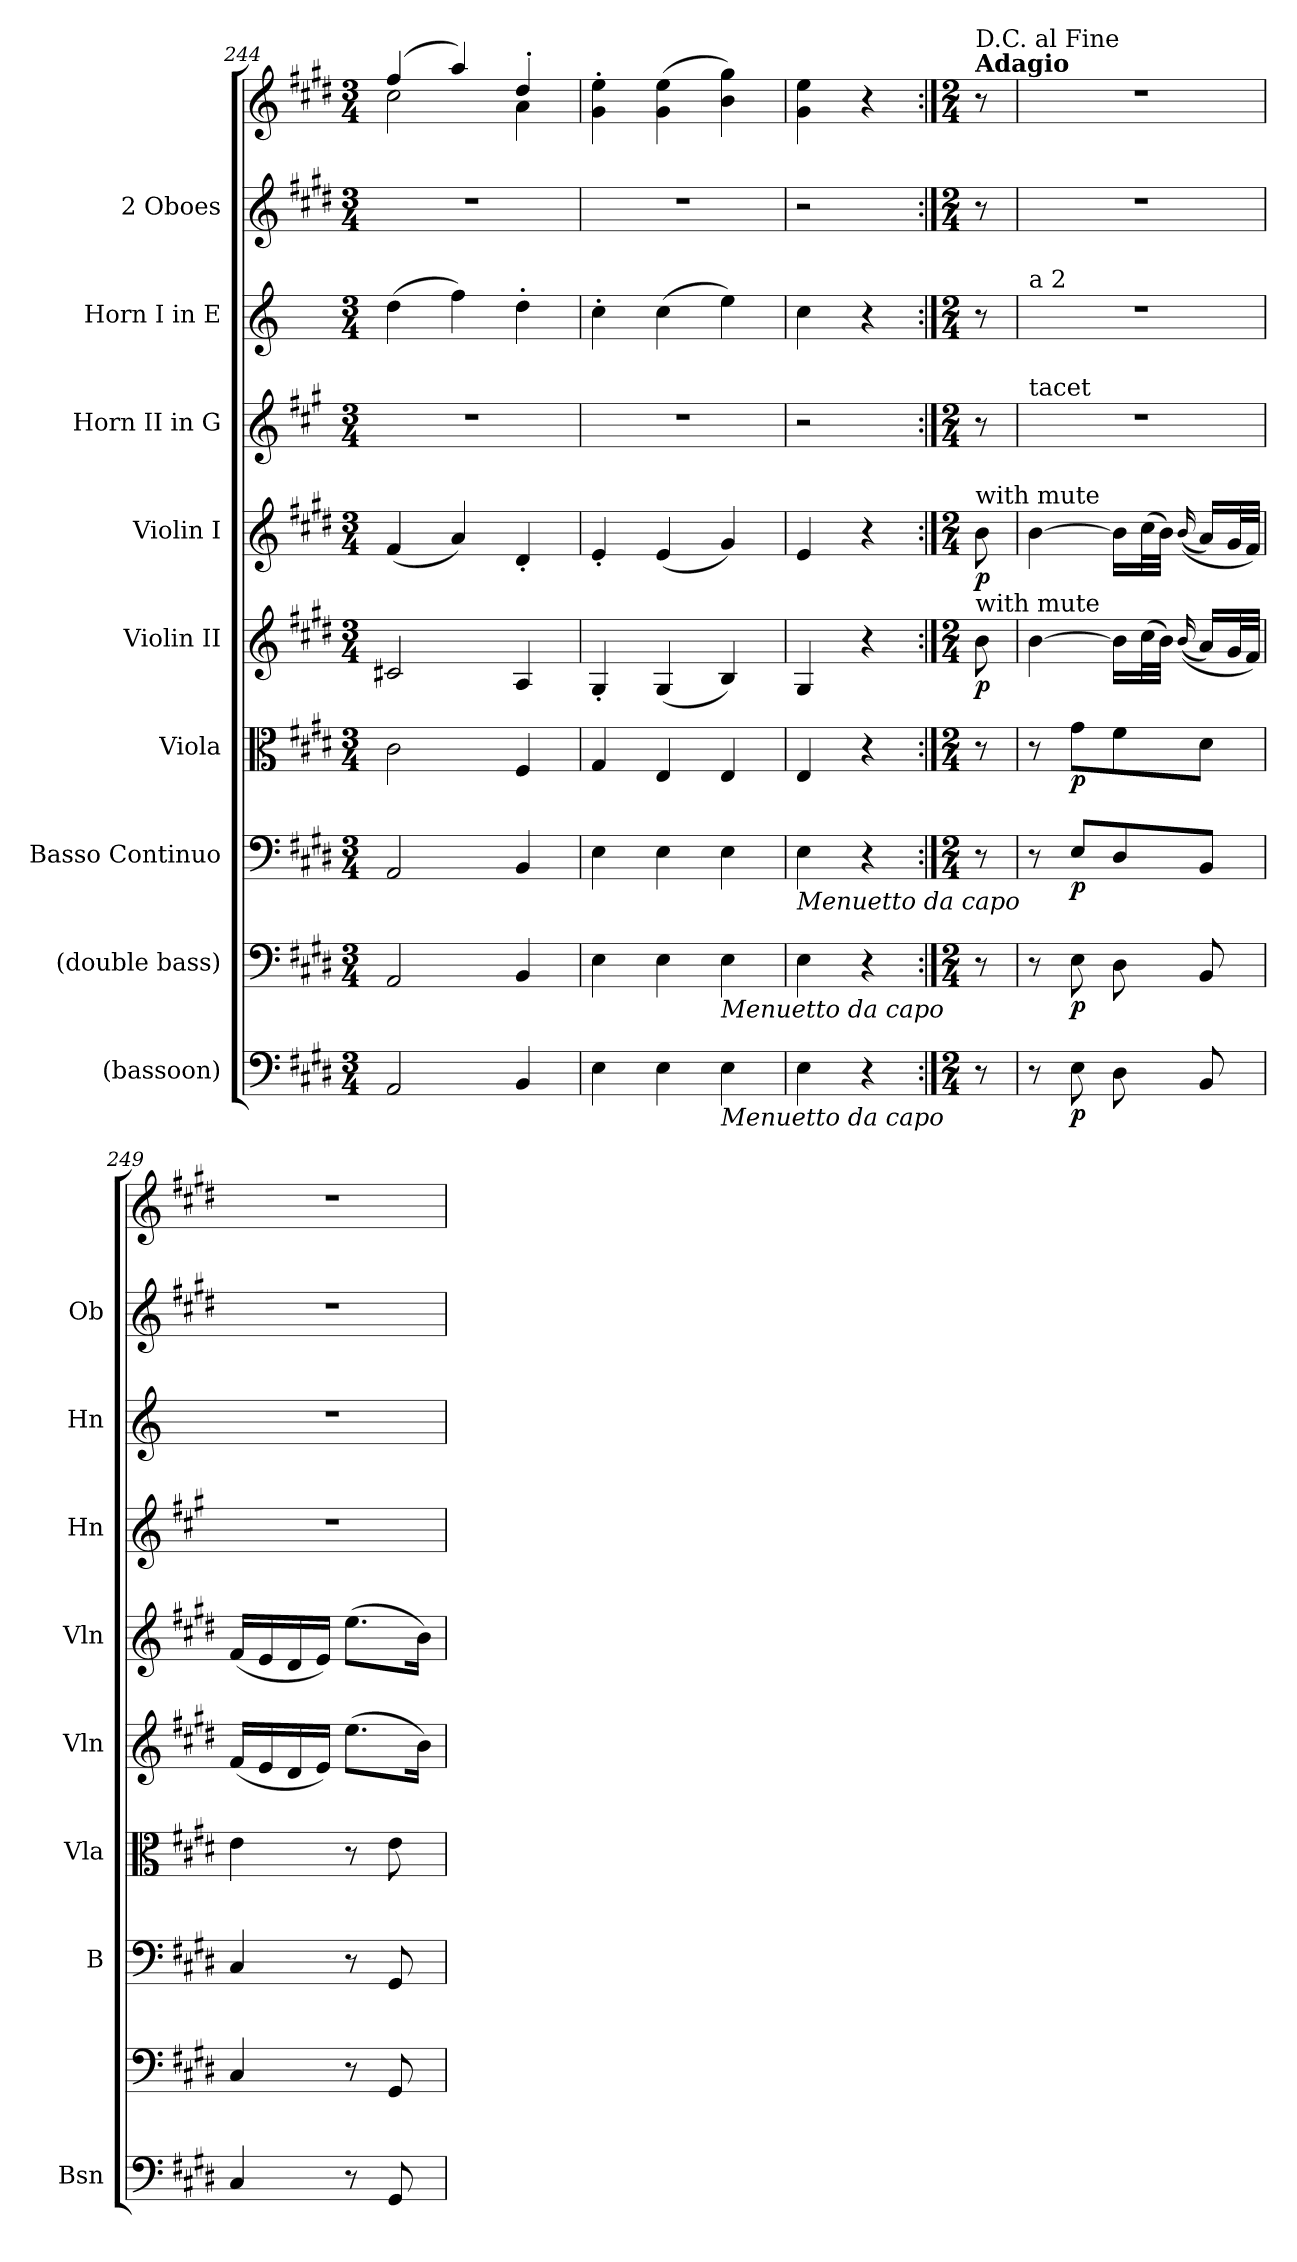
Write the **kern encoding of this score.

**kern	**dynam	**kern	**dynam	**kern	**dynam	**kern	**dynam	**kern	**dynam	**kern	**dynam	**kern	**kern	**kern	**kern
*part9	*part9	*part8	*part8	*part7	*part7	*part6	*part6	*part5	*part5	*part4	*part4	*part3	*part2	*part1	*part1
*staff10	*staff10	*staff9	*staff9	*staff8	*staff8	*staff7	*staff7	*staff6	*staff6	*staff5	*staff5	*staff4	*staff3	*staff2	*staff1
*I"(bassoon)	*	*I"(double bass)	*	*I"Basso Continuo	*	*I"Viola	*	*I"Violin II	*	*I"Violin I	*	*I"Horn II in G	*I"Horn I in E	*I"2 Oboes	*
*I'Bsn	*	*	*	*I'B	*	*I'Vla	*	*I'Vln	*	*I'Vln	*	*I'Hn	*I'Hn	*I'Ob	*
*clefF4	*	*clefF4	*	*clefF4	*	*clefC3	*	*clefG2	*	*clefG2	*	*clefG2	*clefG2	*clefG2	*clefG2
*	*	*	*	*	*	*	*	*	*	*	*	*ITrd3c5	*ITrd5c8	*	*
*k[f#c#g#d#]	*	*k[f#c#g#d#]	*	*k[f#c#g#d#]	*	*k[f#c#g#d#]	*	*k[f#c#g#d#]	*	*k[f#c#g#d#]	*	*k[f#c#g#d#]	*k[f#c#g#d#]	*k[f#c#g#d#]	*k[f#c#g#d#]
*M3/4	*	*M3/4	*	*M3/4	*	*M3/4	*	*M3/4	*	*M3/4	*	*M3/4	*M3/4	*M3/4	*M3/4
=244	=244	=244	=244	=244	=244	=244	=244	=244	=244	=244	=244	=244	=244	=244	=244
*	*	*	*	*	*	*	*	*	*	*	*	*	*	*	*^
2AA	.	2AA	.	2AA	.	2c#	.	2c#X	.	(4f#	.	2.r	(4f#	2.r	(4ff#	2cc#
.	.	.	.	.	.	.	.	.	.	4a)	.	.	4a)	.	4aa)	.
4BB	.	4BB	.	4BB	.	4F#	.	4A	.	4d#'	.	.	4f#'	.	4dd#'	4a
*	*	*	*	*	*	*	*	*	*	*	*	*	*	*	*v	*v
=245	=245	=245	=245	=245	=245	=245	=245	=245	=245	=245	=245	=245	=245	=245	=245
4E	.	4E	.	4E	.	4G#	.	4G#'	.	4e'	.	2.r	4e'	2.r	4g#' 4ee'
4E	.	4E	.	4E	.	4E	.	(4G#	.	(4e	.	.	(4e	.	(4g# 4ee
!	!	!LO:TX:b:i:t=Menuetto da capo	!	!	!	!	!	!	!	!	!	!	!	!	!
!LO:TX:b:i:t=Menuetto da capo	!	!	!	!	!	!	!	!	!	!	!	!	!	!	!
4E	.	4E	.	4E	.	4E	.	4B)	.	4g#)	.	.	4g#)	.	4b 4gg#)
=246	=246	=246	=246	=246	=246	=246	=246	=246	=246	=246	=246	=246	=246	=246	=246
!	!	!	!	!LO:TX:b:i:t=Menuetto da capo	!	!	!	!	!	!	!	!	!	!	!
4E	.	4E	.	4E	.	4E	.	4G#	.	4e	.	2r	4e	2r	4g# 4ee
4r	.	4r	.	4r	.	4r	.	4r	.	4r	.	.	4r	.	4r
=247:|!	=247:|!	=247:|!	=247:|!	=247:|!	=247:|!	=247:|!	=247:|!	=247:|!	=247:|!	=247:|!	=247:|!	=247:|!	=247:|!	=247:|!	=247:|!
*M2/4	*	*M2/4	*	*M2/4	*	*M2/4	*	*M2/4	*	*M2/4	*	*M2/4	*M2/4	*M2/4	*M2/4
!	!	!	!	!	!	!	!	!	!	!	!	!	!	!	!LO:TX:a:B:t=Adagio
!	!	!	!	!	!	!	!	!	!	!	!	!	!	!	!LO:TX:a:t=D.C. al Fine
!	!	!	!	!	!	!	!	!	!	!LO:TX:a:t=with mute	!	!	!	!	!
!	!	!	!	!	!	!	!	!LO:TX:a:t=with mute	!	!	!	!	!	!	!
8r	.	8r	.	8r	.	8r	.	8b	p	8b	p	8r	8r	8r	8r
=248	=248	=248	=248	=248	=248	=248	=248	=248	=248	=248	=248	=248	=248	=248	=248
!	!	!	!	!	!	!	!	!	!	!	!	!	!LO:TX:a:t=a 2	!	!
!	!	!	!	!	!	!	!	!	!	!	!	!LO:TX:a:t=tacet	!	!	!
8r	.	8r	.	8r	.	8r	.	[4b	.	[4b	.	2r	2r	2r	2r
8E	p	8E	p	8EL	p	8g#L	p	.	.	.	.	.	.	.	.
8D#	.	8D#	.	8D#	.	8f#	.	16bLL]	.	16bLL]	.	.	.	.	.
.	.	.	.	.	.	.	.	(32cc#L	.	(32cc#L	.	.	.	.	.
.	.	.	.	.	.	.	.	32bJJJ)	.	32bJJJ)	.	.	.	.	.
.	.	.	.	.	.	.	.	((16qqb/	.	((16qqb/	.	.	.	.	.
8BB	.	8BB	.	8BBJ	.	8d#J	.	16aLL)	.	16aLL)	.	.	.	.	.
.	.	.	.	.	.	.	.	32g#L	.	32g#L	.	.	.	.	.
.	.	.	.	.	.	.	.	32f#JJJ)	.	32f#JJJ)	.	.	.	.	.
=249	=249	=249	=249	=249	=249	=249	=249	=249	=249	=249	=249	=249	=249	=249	=249
4C#	.	4C#	.	4C#	.	4e	.	(16f#LL	.	(16f#LL	.	2r	2r	2r	2r
.	.	.	.	.	.	.	.	16e	.	16e	.	.	.	.	.
.	.	.	.	.	.	.	.	16d#	.	16d#	.	.	.	.	.
.	.	.	.	.	.	.	.	16eJJ)	.	16eJJ)	.	.	.	.	.
8r	.	8r	.	8r	.	8r	.	(8.eeL	.	(8.eeL	.	.	.	.	.
8GG#	.	8GG#	.	8GG#	.	8e	.	.	.	.	.	.	.	.	.
.	.	.	.	.	.	.	.	16bJk)	.	16bJk)	.	.	.	.	.
=	=	=	=	=	=	=	=	=	=	=	=	=	=	=	=
*-	*-	*-	*-	*-	*-	*-	*-	*-	*-	*-	*-	*-	*-	*-	*-
